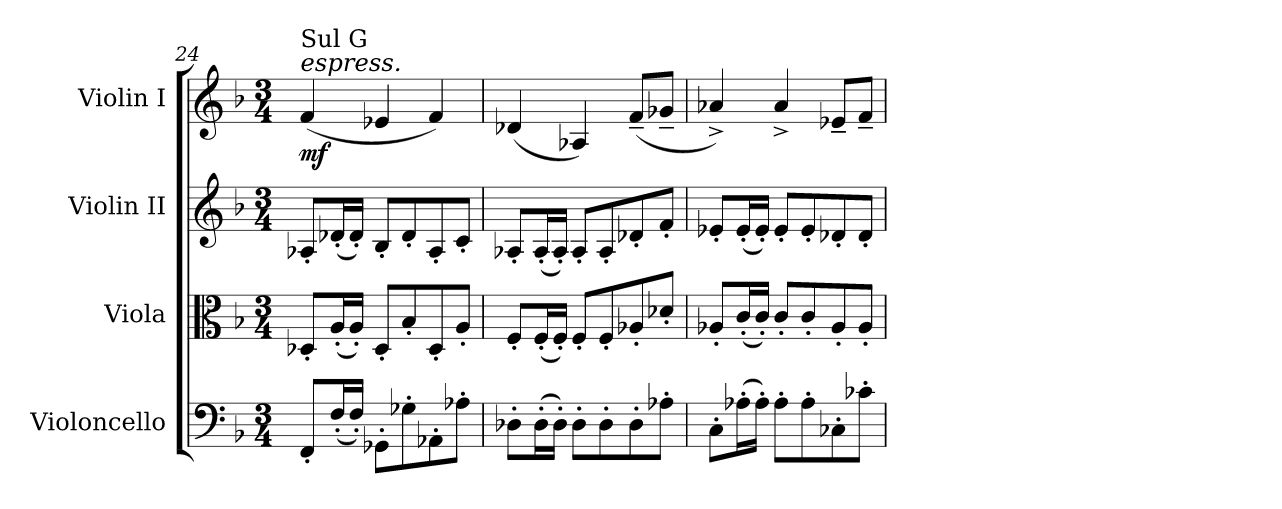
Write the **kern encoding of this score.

**kern	**kern	**kern	**kern	**dynam
*part4	*part3	*part2	*part1	*part1
*staff4	*staff3	*staff2	*staff1	*staff1
*I"Violoncello	*I"Viola	*I"Violin II	*I"Violin I	*
*I'Vc	*I'Vla	*I'Vln	*I'Vln	*
!!LO:PB:g=z
*clefF4	*clefC3	*clefG2	*clefG2	*
*k[b-]	*k[b-]	*k[b-]	*k[b-]	*
*M3/4	*M3/4	*M3/4	*M3/4	*
=24	=24	=24	=24	=24
!	!	!	!LO:TX:a:i:t=espress.	!
!	!	!	!LO:TX:a:t=Sul G	!
!	!	!	!	!LO:DY:b
8FF'/L	8D-X'/L	8A-X'/L	(<4f/	mf
(<16F'/L	(<16A'/L	(<16d-X'/L	.	.
16F'/JJ)	16A'/JJ)	16d-'/JJ)	.	.
8GG-X'\L	8D-'/L	8B-'/L	4e-X/	.
8G-X'\	8B-'/	8d-'/	.	.
8AA-X'\	8D-'/	8A-'/	4f/)	.
8A-X'\J	8A'/J	8c'/J	.	.
=25	=25	=25	=25	=25
8D-X'\L	8F'/L	8A-X'/L	(<4d-X/	.
(>16D-'\L	(<16F'/L	(<16A-'/L	.	.
16D-'\JJ)	16F'/JJ)	16A-'/JJ)	.	.
8D-'\L	8F'/L	8A-'/L	4A-X/)	.
8D-'\	8F'/	8A-'/	.	.
8D-'\	8A-X'/	8d-X'/	(<8f~/L	.
8A-X'\J	8d-X'/J	8f'/J	8g-X~/J	.
=26	=26	=26	=26	=26
8C'\L	8A-X'/L	8e-X'/L	4a-X^/)	.
(>16A-X'\L	(<16c'/L	(<16e-'/L	.	.
16A-'\JJ)	16c'/JJ)	16e-'/JJ)	.	.
8A-'\L	8c'/L	8e-'/L	4a-^/	.
8A-'\	8c'/	8e-'/	.	.
8C-X'\	8A-'/	8d-X'/	8e-X~/L	.
8c-X'\J	8A-'/J	8d-'/J	8f~/J	.
=	=	=	=	=
*-	*-	*-	*-	*-
